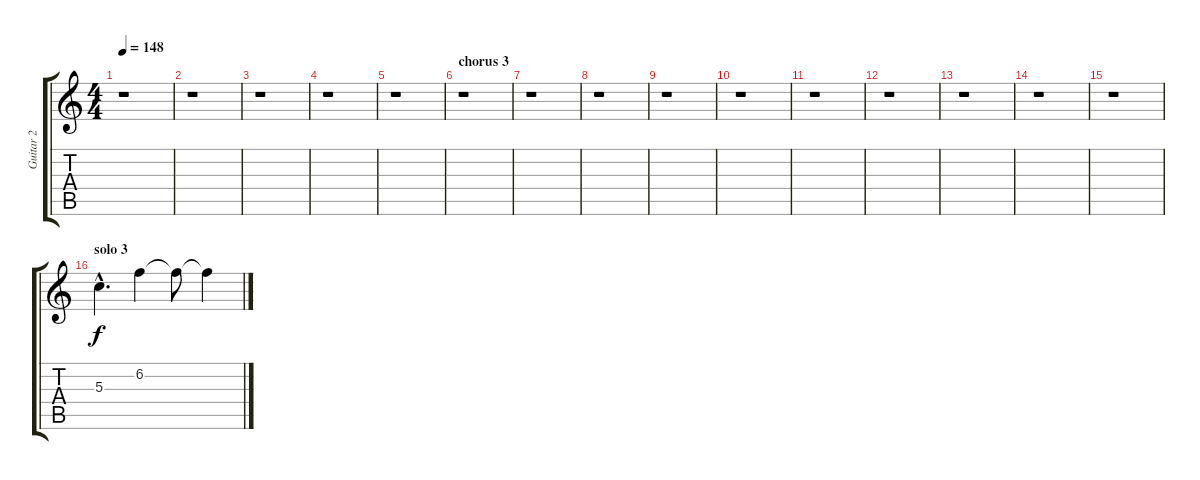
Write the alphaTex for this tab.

\track ("Guitar 2" "Guitar 2") {instrument overdrivenguitar}
\staff {score tabs}
\tuning (E4 B3 G3 D3 A2 E2) {hide}
\ts (4 4)
\tempo 148
\clef g2
\ks c
r.1{dy f} |
r.1 |
r.1 |
r.1 |
r.1 |
\section ("" "chorus 3")
r.1 |
r.1 |
r.1 |
r.1 |
r.1 |
r.1 |
r.1 |
r.1 |
r.1 |
r.1 |
\section ("" "solo 3")
5.3{hac}.4{d} 6.2.4 6.2{t}.8 6.2{t}.4
